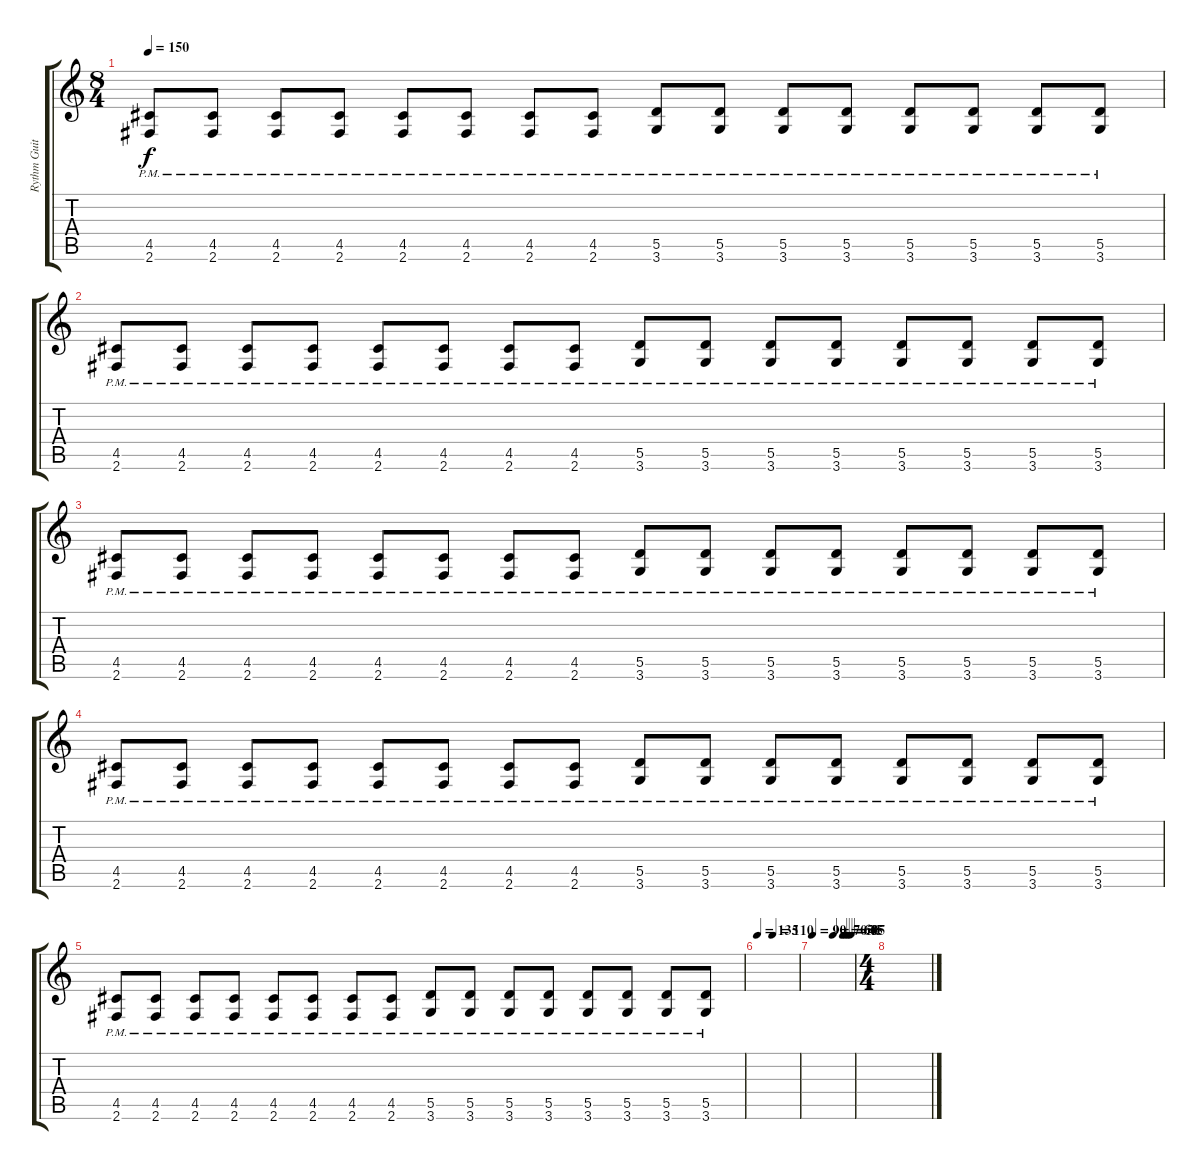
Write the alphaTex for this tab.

\track ("Rythm Guitar" "Rythm Guit") {instrument distortionguitar}
\staff {score tabs}
\tuning (E4 B3 G3 D3 A2 E2) {hide}
\ts (8 4)
\tempo 150
\clef g2
\ks c
(4.5{pm} 2.6{pm}).8{dy f} (4.5{pm} 2.6{pm}).8 (4.5{pm} 2.6{pm}).8 (4.5{pm} 2.6{pm}).8 (4.5{pm} 2.6{pm}).8 (4.5{pm} 2.6{pm}).8 (4.5{pm} 2.6{pm}).8 (4.5{pm} 2.6{pm}).8 (5.5{pm} 3.6{pm}).8 (5.5{pm} 3.6{pm}).8 (5.5{pm} 3.6{pm}).8 (5.5{pm} 3.6{pm}).8 (5.5{pm} 3.6{pm}).8 (5.5{pm} 3.6{pm}).8 (5.5{pm} 3.6{pm}).8 (5.5{pm} 3.6{pm}).8 |
(4.5{pm} 2.6{pm}).8{volume 5} (4.5{pm} 2.6{pm}).8 (4.5{pm} 2.6{pm}).8 (4.5{pm} 2.6{pm}).8 (4.5{pm} 2.6{pm}).8 (4.5{pm} 2.6{pm}).8 (4.5{pm} 2.6{pm}).8 (4.5{pm} 2.6{pm}).8 (5.5{pm} 3.6{pm}).8 (5.5{pm} 3.6{pm}).8 (5.5{pm} 3.6{pm}).8 (5.5{pm} 3.6{pm}).8 (5.5{pm} 3.6{pm}).8 (5.5{pm} 3.6{pm}).8 (5.5{pm} 3.6{pm}).8 (5.5{pm} 3.6{pm}).8 |
(4.5{pm} 2.6{pm}).8 (4.5{pm} 2.6{pm}).8 (4.5{pm} 2.6{pm}).8 (4.5{pm} 2.6{pm}).8 (4.5{pm} 2.6{pm}).8 (4.5{pm} 2.6{pm}).8 (4.5{pm} 2.6{pm}).8 (4.5{pm} 2.6{pm}).8 (5.5{pm} 3.6{pm}).8 (5.5{pm} 3.6{pm}).8 (5.5{pm} 3.6{pm}).8 (5.5{pm} 3.6{pm}).8 (5.5{pm} 3.6{pm}).8 (5.5{pm} 3.6{pm}).8 (5.5{pm} 3.6{pm}).8 (5.5{pm} 3.6{pm}).8 |
(4.5{pm} 2.6{pm}).8{volume 3} (4.5{pm} 2.6{pm}).8 (4.5{pm} 2.6{pm}).8 (4.5{pm} 2.6{pm}).8 (4.5{pm} 2.6{pm}).8 (4.5{pm} 2.6{pm}).8 (4.5{pm} 2.6{pm}).8 (4.5{pm} 2.6{pm}).8 (5.5{pm} 3.6{pm}).8 (5.5{pm} 3.6{pm}).8 (5.5{pm} 3.6{pm}).8 (5.5{pm} 3.6{pm}).8 (5.5{pm} 3.6{pm}).8 (5.5{pm} 3.6{pm}).8 (5.5{pm} 3.6{pm}).8 (5.5{pm} 3.6{pm}).8 |
(4.5{pm} 2.6{pm}).8 (4.5{pm} 2.6{pm}).8 (4.5{pm} 2.6{pm}).8 (4.5{pm} 2.6{pm}).8 (4.5{pm} 2.6{pm}).8 (4.5{pm} 2.6{pm}).8 (4.5{pm} 2.6{pm}).8 (4.5{pm} 2.6{pm}).8 (5.5{pm} 3.6{pm}).8 (5.5{pm} 3.6{pm}).8 (5.5{pm} 3.6{pm}).8 (5.5{pm} 3.6{pm}).8 (5.5{pm} 3.6{pm}).8 (5.5{pm} 3.6{pm}).8 (5.5{pm} 3.6{pm}).8 (5.5{pm} 3.6{pm}).8 |
\tempo 135
\tempo (110 0.375)
|
\tempo 90
\tempo (70 0.5)
\tempo (60 0.75)
\tempo (50 0.8125)
\tempo (45 0.875)
\tempo (35 0.9375)
|
\ts (4 4)
